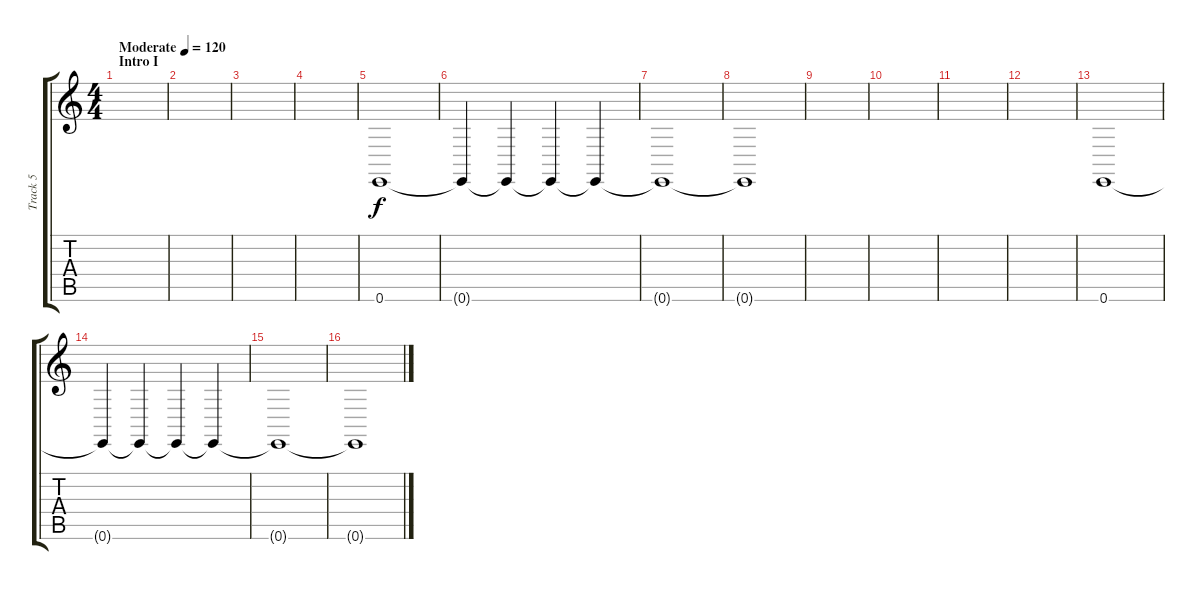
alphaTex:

\track ("Track 5" "Track 5") {instrument pad4choir}
\staff {score tabs}
\tuning (E4 B3 G3 D3 A2 E2) {hide}
\ts (4 4)
\section ("" "Intro I")
\tempo (120 "Moderate")
\clef g2
\ks c
|
|
|
|
0.6.1 |
0.6{t}.4 0.6{t}.4 0.6{t}.4 0.6{t}.4 |
0.6{t}.1 |
0.6{t}.1 |
|
|
|
|
0.6.1 |
0.6{t}.4 0.6{t}.4 0.6{t}.4 0.6{t}.4 |
0.6{t}.1 |
0.6{t}.1
